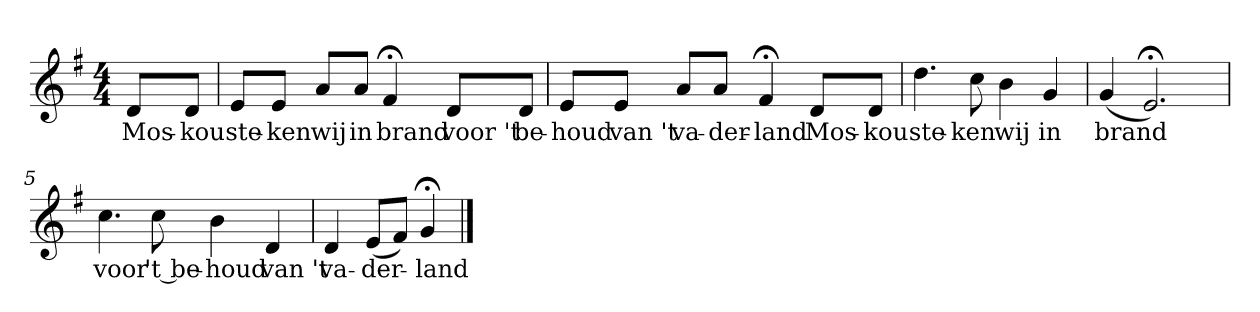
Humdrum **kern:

**kern	**text
*part1	*part1
*staff1	*staff1
*k[f#]	*
*G:	*
*M4/4	*
*MM120	*
=	=
8dL	Mos-
8dJ	-kou
=1	=1
8eL	ste-
8eJ	-ken
8aL	wij
8aJ	in
4f#;<	brand
8dL	voor 't
8dJ	be-
=2	=2
8eL	-houd
8eJ	van 't
8aL	va-
8aJ	-der-
4f#;<	-land
8dL	Mos-
8dJ	-kou
=3	=3
4.dd	ste-
8cc	-ken
4b	wij
4g	in
=4	=4
(4g	brand
2.e;<)	.
=5	=5
4.cc	voor
8cc	't be-
4b	-houd
4d	van 't
=6	=6
4d	va-
(8eL	-der-
8f#J)	.
4g;<	-land
==	==
*-	*-
